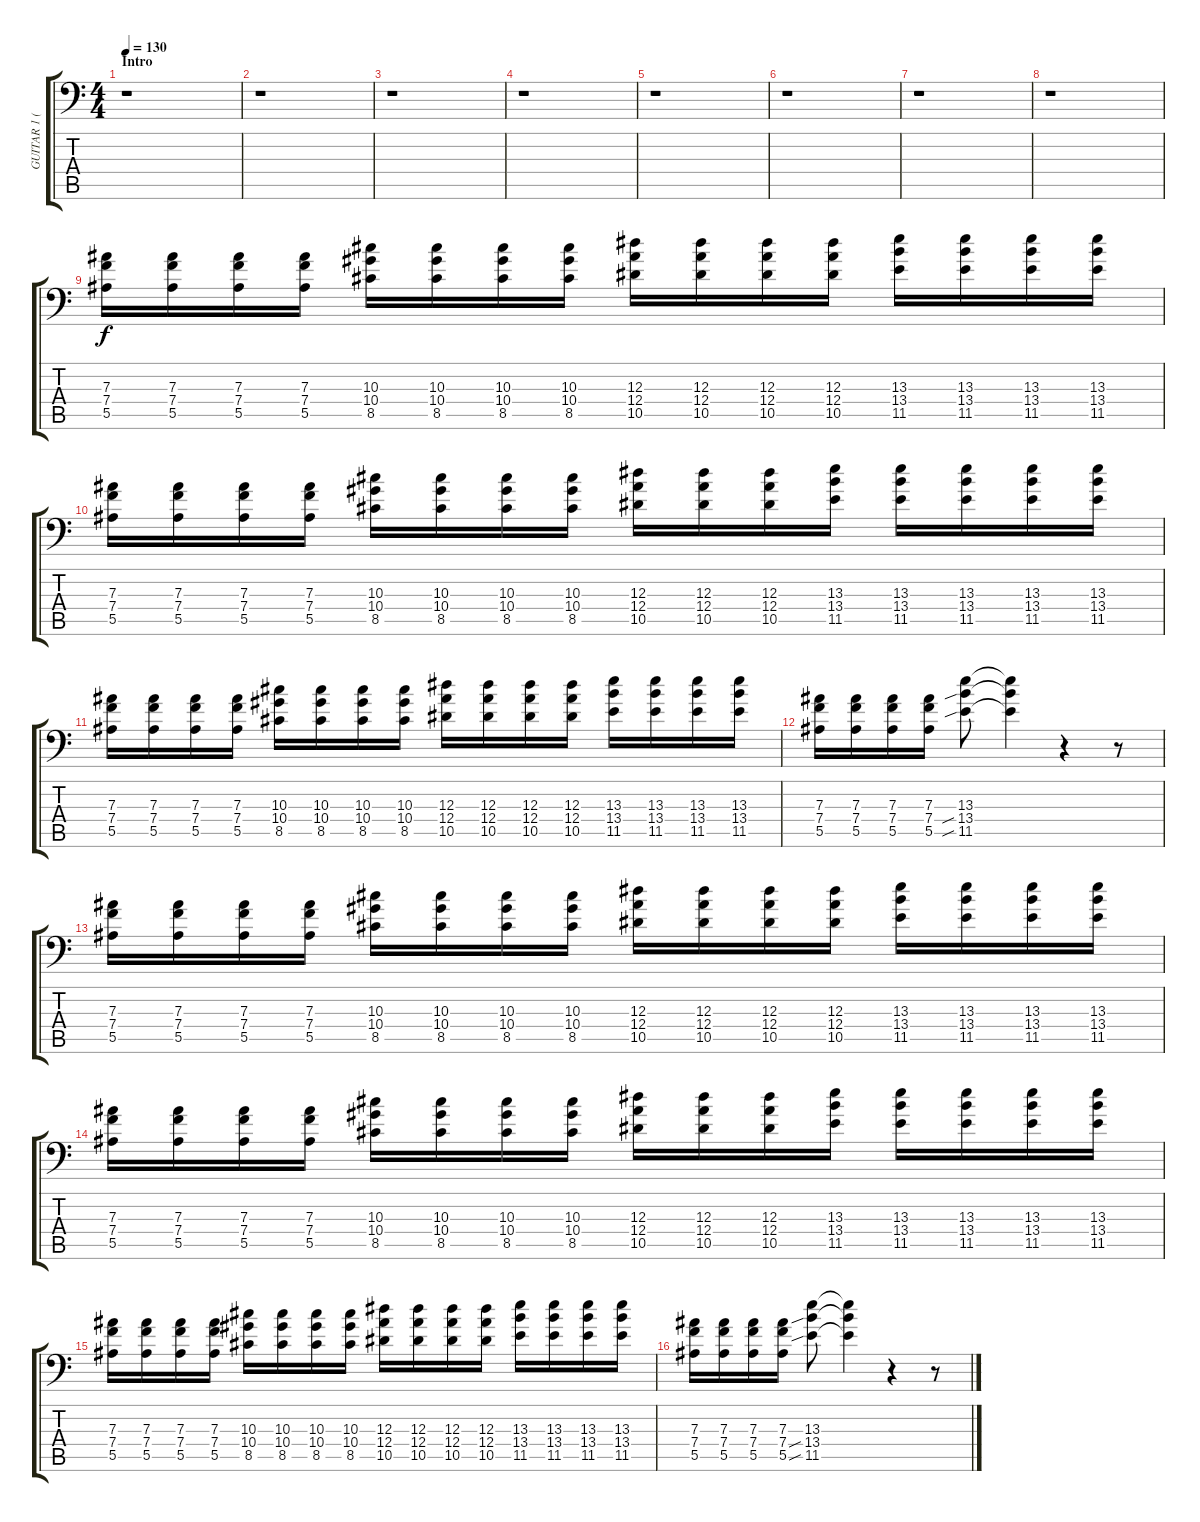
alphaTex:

\track ("GUITAR 1 (Dropped Bb)" "GUITAR 1 (") {instrument distortionguitar}
\staff {score tabs}
\tuning (C4 G3 Eb3 Bb2 F2 Bb1) {hide}
\ts (4 4)
\section ("" "Intro")
\tempo 130
\clef f4
\ks c
r.1{dy f instrument distortionguitar} |
r.1 |
r.1 |
r.1 |
r.1 |
r.1 |
r.1 |
r.1 |
(7.3 7.4 5.5).16 (7.3 7.4 5.5).16 (7.3 7.4 5.5).16 (7.3 7.4 5.5).16 (10.3 10.4 8.5).16 (10.3 10.4 8.5).16 (10.3 10.4 8.5).16 (10.3 10.4 8.5).16 (12.3 12.4 10.5).16 (12.3 12.4 10.5).16 (12.3 12.4 10.5).16 (12.3 12.4 10.5).16 (13.3 13.4 11.5).16 (13.3 13.4 11.5).16 (13.3 13.4 11.5).16 (13.3 13.4 11.5).16 |
(7.3 7.4 5.5).16 (7.3 7.4 5.5).16 (7.3 7.4 5.5).16 (7.3 7.4 5.5).16 (10.3 10.4 8.5).16 (10.3 10.4 8.5).16 (10.3 10.4 8.5).16 (10.3 10.4 8.5).16 (12.3 12.4 10.5).16 (12.3 12.4 10.5).16 (12.3 12.4 10.5).16 (13.3 13.4 11.5).16 (13.3 13.4 11.5).16 (13.3 13.4 11.5).16 (13.3 13.4 11.5).16 (13.3 13.4 11.5).16 |
(7.3 7.4 5.5).16 (7.3 7.4 5.5).16 (7.3 7.4 5.5).16 (7.3 7.4 5.5).16 (10.3 10.4 8.5).16 (10.3 10.4 8.5).16 (10.3 10.4 8.5).16 (10.3 10.4 8.5).16 (12.3 12.4 10.5).16 (12.3 12.4 10.5).16 (12.3 12.4 10.5).16 (12.3 12.4 10.5).16 (13.3 13.4 11.5).16 (13.3 13.4 11.5).16 (13.3 13.4 11.5).16 (13.3 13.4 11.5).16 |
(7.3 7.4 5.5).16 (7.3 7.4 5.5).16 (7.3 7.4 5.5).16 (7.3 7.4 5.5).16 (13.3 13.4{sib} 11.5{sib}).8 (13.3{t} 13.4{t} 11.5{t}).4 r.4 r.8 |
(7.3 7.4 5.5).16 (7.3 7.4 5.5).16 (7.3 7.4 5.5).16 (7.3 7.4 5.5).16 (10.3 10.4 8.5).16 (10.3 10.4 8.5).16 (10.3 10.4 8.5).16 (10.3 10.4 8.5).16 (12.3 12.4 10.5).16 (12.3 12.4 10.5).16 (12.3 12.4 10.5).16 (12.3 12.4 10.5).16 (13.3 13.4 11.5).16 (13.3 13.4 11.5).16 (13.3 13.4 11.5).16 (13.3 13.4 11.5).16 |
(7.3 7.4 5.5).16 (7.3 7.4 5.5).16 (7.3 7.4 5.5).16 (7.3 7.4 5.5).16 (10.3 10.4 8.5).16 (10.3 10.4 8.5).16 (10.3 10.4 8.5).16 (10.3 10.4 8.5).16 (12.3 12.4 10.5).16 (12.3 12.4 10.5).16 (12.3 12.4 10.5).16 (13.3 13.4 11.5).16 (13.3 13.4 11.5).16 (13.3 13.4 11.5).16 (13.3 13.4 11.5).16 (13.3 13.4 11.5).16 |
(7.3 7.4 5.5).16 (7.3 7.4 5.5).16 (7.3 7.4 5.5).16 (7.3 7.4 5.5).16 (10.3 10.4 8.5).16 (10.3 10.4 8.5).16 (10.3 10.4 8.5).16 (10.3 10.4 8.5).16 (12.3 12.4 10.5).16 (12.3 12.4 10.5).16 (12.3 12.4 10.5).16 (12.3 12.4 10.5).16 (13.3 13.4 11.5).16 (13.3 13.4 11.5).16 (13.3 13.4 11.5).16 (13.3 13.4 11.5).16 |
(7.3 7.4 5.5).16 (7.3 7.4 5.5).16 (7.3 7.4 5.5).16 (7.3 7.4 5.5).16 (13.3 13.4{sib} 11.5{sib}).8 (13.3{t} 13.4{t} 11.5{t}).4 r.4 r.8
